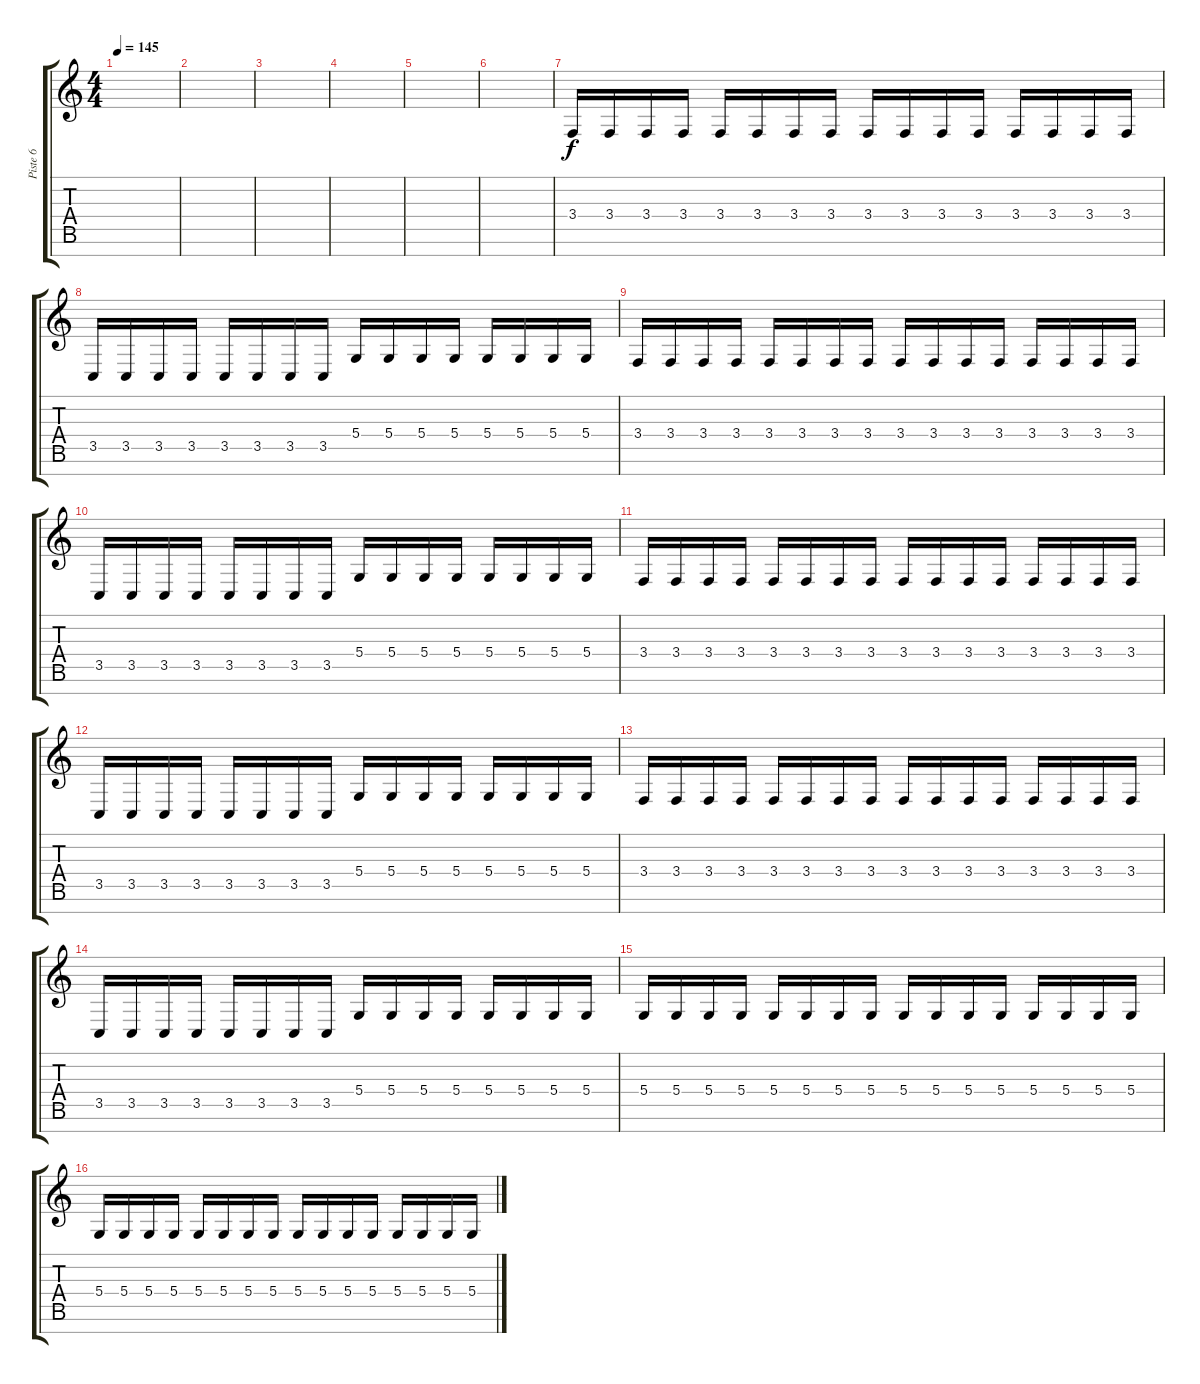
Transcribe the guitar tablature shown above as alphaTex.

\track ("Piste 6" "Piste 6") {instrument lead1square}
\staff {score tabs}
\tuning (E4 B3 G3 D3 A2 E2 B1) {hide}
\ts (4 4)
\tempo 145
\clef g2
\ks c
|
|
|
|
|
|
3.4.16 3.4.16 3.4.16 3.4.16 3.4.16 3.4.16 3.4.16 3.4.16 3.4.16 3.4.16 3.4.16 3.4.16 3.4.16 3.4.16 3.4.16 3.4.16 |
3.5.16 3.5.16 3.5.16 3.5.16 3.5.16 3.5.16 3.5.16 3.5.16 5.4.16 5.4.16 5.4.16 5.4.16 5.4.16 5.4.16 5.4.16 5.4.16 |
3.4.16 3.4.16 3.4.16 3.4.16 3.4.16 3.4.16 3.4.16 3.4.16 3.4.16 3.4.16 3.4.16 3.4.16 3.4.16 3.4.16 3.4.16 3.4.16 |
3.5.16 3.5.16 3.5.16 3.5.16 3.5.16 3.5.16 3.5.16 3.5.16 5.4.16 5.4.16 5.4.16 5.4.16 5.4.16 5.4.16 5.4.16 5.4.16 |
3.4.16 3.4.16 3.4.16 3.4.16 3.4.16 3.4.16 3.4.16 3.4.16 3.4.16 3.4.16 3.4.16 3.4.16 3.4.16 3.4.16 3.4.16 3.4.16 |
3.5.16 3.5.16 3.5.16 3.5.16 3.5.16 3.5.16 3.5.16 3.5.16 5.4.16 5.4.16 5.4.16 5.4.16 5.4.16 5.4.16 5.4.16 5.4.16 |
3.4.16 3.4.16 3.4.16 3.4.16 3.4.16 3.4.16 3.4.16 3.4.16 3.4.16 3.4.16 3.4.16 3.4.16 3.4.16 3.4.16 3.4.16 3.4.16 |
3.5.16 3.5.16 3.5.16 3.5.16 3.5.16 3.5.16 3.5.16 3.5.16 5.4.16 5.4.16 5.4.16 5.4.16 5.4.16 5.4.16 5.4.16 5.4.16 |
5.4.16 5.4.16 5.4.16 5.4.16 5.4.16 5.4.16 5.4.16 5.4.16 5.4.16 5.4.16 5.4.16 5.4.16 5.4.16 5.4.16 5.4.16 5.4.16 |
5.4.16 5.4.16 5.4.16 5.4.16 5.4.16 5.4.16 5.4.16 5.4.16 5.4.16 5.4.16 5.4.16 5.4.16 5.4.16 5.4.16 5.4.16 5.4.16
